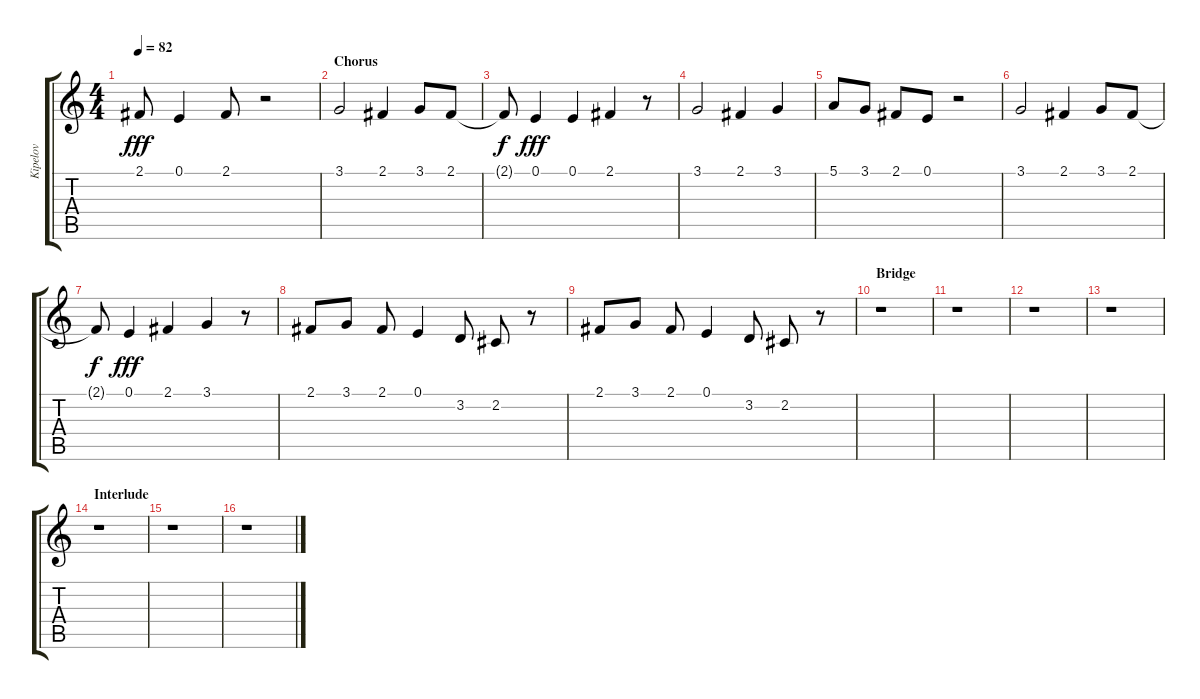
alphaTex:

\track ("Kipelov" "Kipelov") {instrument tenorsax}
\staff {score tabs}
\tuning (E4 B3 G3 D3 A2 E2) {hide}
\ts (4 4)
\tempo 82
\clef g2
\ks c
2.1.8{dy fff} 0.1.4 2.1.8 r.2 |
\section ("" "Chorus")
3.1.2 2.1.4 3.1.8 2.1.8 |
2.1{t}.8{dy f} 0.1.4{dy fff} 0.1.4 2.1.4 r.8 |
3.1.2 2.1.4 3.1.4 |
5.1.8 3.1.8 2.1.8 0.1.8 r.2 |
3.1.2 2.1.4 3.1.8 2.1.8 |
2.1{t}.8{dy f} 0.1.4{dy fff} 2.1.4 3.1.4 r.8 |
2.1.8 3.1.8 2.1.8 0.1.4 3.2.8 2.2.8 r.8 |
2.1.8 3.1.8 2.1.8 0.1.4 3.2.8 2.2.8 r.8 |
\section ("" "Bridge")
r.1 |
r.1 |
r.1 |
r.1 |
\section ("" "Interlude")
r.1 |
r.1 |
r.1
